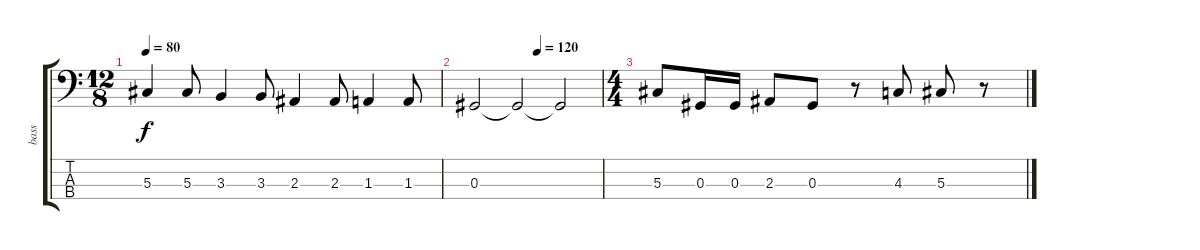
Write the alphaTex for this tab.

\track ("bass" "bass") {instrument electricbassfinger}
\staff {score tabs}
\tuning (Gb2 Db2 Ab1 Eb1) {hide}
\ts (12 8)
\tempo 80
\clef f4
\ks c
5.3.4{dy f} 5.3.8 3.3.4 3.3.8 2.3.4 2.3.8 1.3.4 1.3.8 |
\tempo (120 0.5)
0.3.2 0.3{t}.2 0.3{t}.2 |
\ts (4 4)
5.3.8 0.3.16 0.3.16 2.3.8 0.3.8 r.8 4.3.8 5.3.8 r.8
